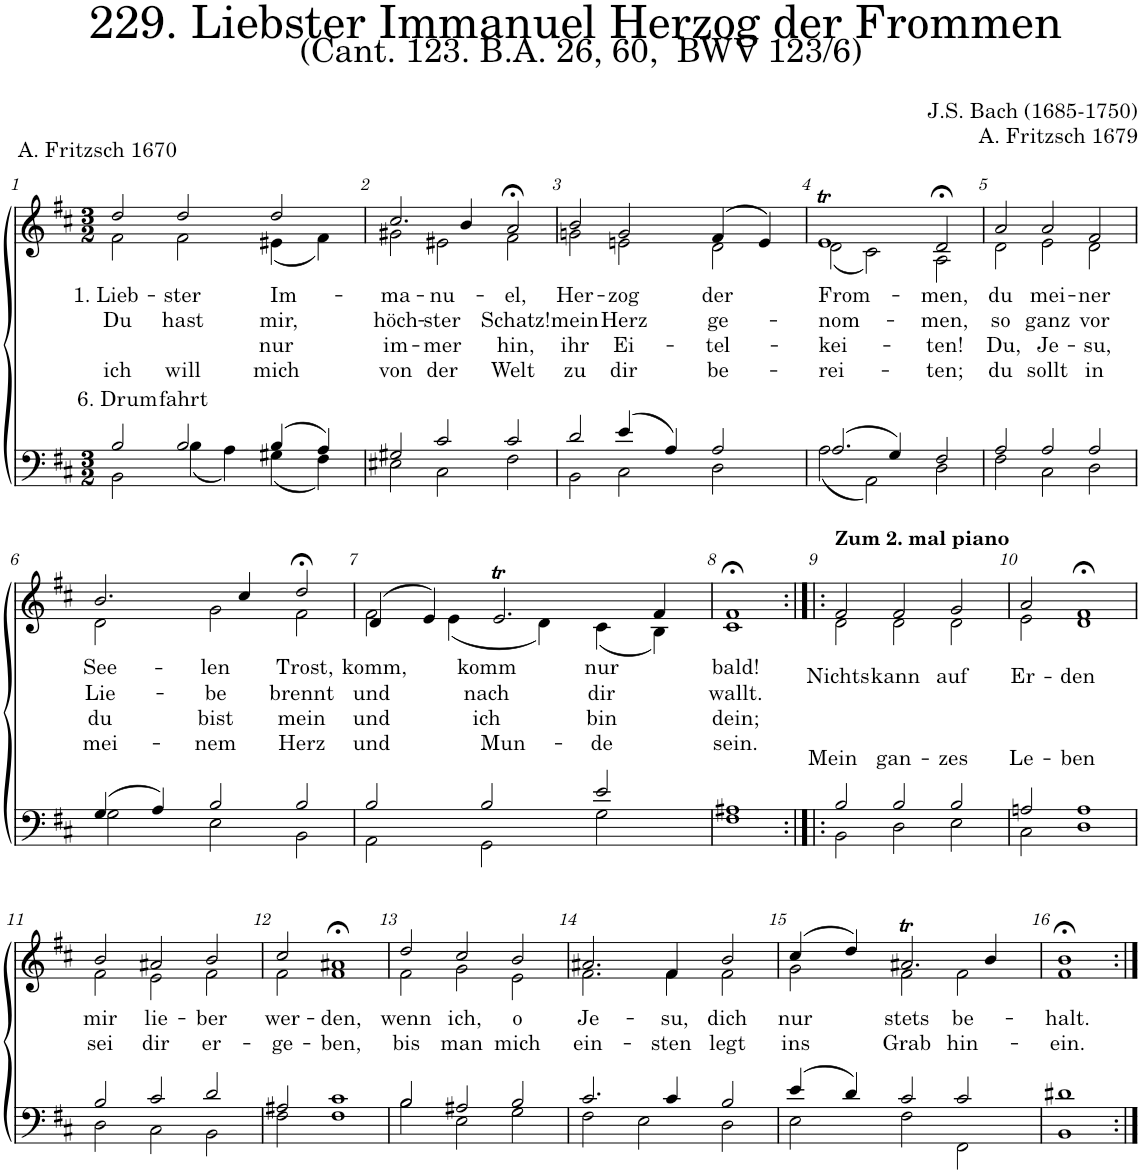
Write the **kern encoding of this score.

**kern	**kern	**text	**text	**text	**text
*part2	*part1	*part1	*part1	*part1	*part1
*staff2	*staff1	*staff1	*staff1	*staff1	*staff1
*I"Tenor/Bass	*I"Soprano/Alto	*	*	*	*
*clefF4	*clefG2	*	*	*	*
*k[f#c#]	*k[f#c#]	*	*	*	*
*M3/2	*M3/2	*	*	*	*
=1	=1	=1	=1	=1	=1
*^	*^	*	*	*	*
!	!	!	!	!LO:LY:b	!LO:LY:b	!LO:LY:b	!LO:LY:b
2B/	2BB\	2dd/	2f#\	1. Lieb-	Du	6. Drum	ich
!	!	!	!	!LO:LY:b	!LO:LY:b	!LO:LY:b	!LO:LY:b
2B/	(4B\	2dd/	2f#\	-ster	hast	fahrt	will
.	4A\)	.	.	.	.	.	.
!	!	!	!	!LO:LY:b	!LO:LY:b	!LO:LY:b	!LO:LY:b
(4B/	(4G#X\	2dd/	(4e#X\	Im-	mir,	nur	mich
4A/)	4F#\)	.	4f#\)	.	.	.	.
=2	=2	=2	=2	=2	=2	=2	=2
!	!	!	!	!LO:LY:b	!LO:LY:b	!LO:LY:b	!LO:LY:b
2G#X/	2E#X\	2.cc#/	2g#X\	-ma-	höch-	im-	von
!	!	!	!	!LO:LY:b	!LO:LY:b	!LO:LY:b	!LO:LY:b
2c#/	2C#\	.	2e#X\	-nu-	-ster	-mer	der
.	.	4b/	.	.	.	.	.
!	!	!	!	!LO:LY:b	!LO:LY:b	!LO:LY:b	!LO:LY:b
2c#/	2F#\	2a;<,/	2f#\	-el,	Schatz!	hin,	Welt
=3	=3	=3	=3	=3	=3	=3	=3
!	!	!	!	!LO:LY:b	!LO:LY:b	!LO:LY:b	!LO:LY:b
2d/	2BB\	2b/	2gn\	Her-	mein	ihr	zu
!	!	!	!	!LO:LY:b	!LO:LY:b	!LO:LY:b	!LO:LY:b
(4e/	2C#\	2g/	2en\	-zog	Herz	Ei-	dir
4A/)	.	.	.	.	.	.	.
!	!	!	!	!LO:LY:b	!LO:LY:b	!LO:LY:b	!LO:LY:b
2A/	2D\	(4f#/	2d\	der	ge-	-tel-	be-
.	.	4e/)	.	.	.	.	.
=4	=4	=4	=4	=4	=4	=4	=4
!	!	!	!	!LO:LY:b	!LO:LY:b	!LO:LY:b	!LO:LY:b
(2.A/	(2A\	1eT	(2d\	From-	-nom-	-kei-	-rei-
.	2AA\)	.	2c#\)	.	.	.	.
4G/)	.	.	.	.	.	.	.
!	!	!	!	!LO:LY:b	!LO:LY:b	!LO:LY:b	!LO:LY:b
2F#/	2D\	2d;<,/	2A\	-men,	-men,	-ten!	-ten;
=5	=5	=5	=5	=5	=5	=5	=5
!	!	!	!	!LO:LY:b	!LO:LY:b	!LO:LY:b	!LO:LY:b
2A/	2F#\	2a/	2d\	du	so	Du,	du
!	!	!	!	!LO:LY:b	!LO:LY:b	!LO:LY:b	!LO:LY:b
2A/	2C#\	2a/	2e\	mei-	ganz	Je-	sollt
!	!	!	!	!LO:LY:b	!LO:LY:b	!LO:LY:b	!LO:LY:b
2A/	2D\	2f#/	2d\	-ner	vor	-su,	in
!!LO:LB:g=z	!!
=6	=6	=6	=6	=6	=6	=6	=6
!	!	!	!	!LO:LY:b	!LO:LY:b	!LO:LY:b	!LO:LY:b
(4G/	2G\	2.b/	2d\	See-	Lie-	du	mei-
4A/)	.	.	.	.	.	.	.
!	!	!	!	!LO:LY:b	!LO:LY:b	!LO:LY:b	!LO:LY:b
2B/	2E\	.	2g\	-len	-be	bist	-nem
.	.	4cc#/	.	.	.	.	.
!	!	!	!	!LO:LY:b	!LO:LY:b	!LO:LY:b	!LO:LY:b
2B/	2BB\	2dd;</	2f#\	Trost,	brennt	mein	Herz
=7	=7	=7	=7	=7	=7	=7	=7
!	!	!	!	!LO:LY:b	!LO:LY:b	!LO:LY:b	!LO:LY:b
2B/	2AA\	(4d/	2f#\	komm,	und	und	und
.	.	4e/)	.	.	.	.	.
!	!	!	!	!LO:LY:b	!LO:LY:b	!LO:LY:b	!LO:LY:b
2B/	2GG\	2.eT/	(4e\	komm	nach	ich	Mun-
.	.	.	4d\)	.	.	.	.
!	!	!	!	!LO:LY:b	!LO:LY:b	!LO:LY:b	!LO:LY:b
2e/	2G\	.	(4c#\	nur	dir	bin	-de
.	.	4f#/	4B\)	.	.	.	.
=8	=8	=8	=8	=8	=8	=8	=8
!	!	!	!	!LO:LY:b	!LO:LY:b	!LO:LY:b	!LO:LY:b
1A#X	1F#	1f#;<,	1c#	bald!	wallt.	dein;	sein.
=9:|!|:	=9:|!|:	=9:|!|:	=9:|!|:	=9:|!|:	=9:|!|:	=9:|!|:	=9:|!|:
!	!	!LO:TX:a:B:t=Zum 2. mal piano	!	!	!	!	!
!	!	!	!	!LO:LY:b	!LO:LY:b	!	!
2B/	2BB\	2f#/	2d\	Nichts	Mein	.	.
!	!	!	!	!LO:LY:b	!LO:LY:b	!	!
2B/	2D\	2f#/	2d\	kann	gan-	.	.
!	!	!	!	!LO:LY:b	!LO:LY:b	!	!
2B/	2E\	2g/	2d\	auf	-zes	.	.
=10	=10	=10	=10	=10	=10	=10	=10
!	!	!	!	!LO:LY:b	!LO:LY:b	!	!
2An/	2C#\	2a/	2e\	Er-	Le-	.	.
!	!	!	!	!LO:LY:b	!LO:LY:b	!	!
1A	1D	1f#;<,	1d	-den	-ben	.	.
!!LO:LB:g=z	!!
=11	=11	=11	=11	=11	=11	=11	=11
!	!	!	!	!LO:LY:b	!LO:LY:b	!	!
2B/	2D\	2b/	2f#\	mir	sei	.	.
!	!	!	!	!LO:LY:b	!LO:LY:b	!	!
2c#/	2C#\	2a#X/	2e\	lie-	dir	.	.
!	!	!	!	!LO:LY:b	!LO:LY:b	!	!
2d/	2BB\	2b/	2f#\	-ber	er-	.	.
=12	=12	=12	=12	=12	=12	=12	=12
!	!	!	!	!LO:LY:b	!LO:LY:b	!	!
2A#X/	2F#\	2cc#/	2f#\	wer-	-ge-	.	.
!	!	!	!	!LO:LY:b	!LO:LY:b	!	!
1c#	1F#	1a#X;<,	1f#	-den,	-ben,	.	.
=13	=13	=13	=13	=13	=13	=13	=13
!	!	!	!	!LO:LY:b	!LO:LY:b	!	!
2B/	2B\	2dd/	2f#\	wenn	bis	.	.
!	!	!	!	!LO:LY:b	!LO:LY:b	!	!
2A#X/	2E\	2cc#/	2g\	ich,	man	.	.
!	!	!	!	!LO:LY:b	!LO:LY:b	!	!
2B/	2G\	2b/	2e\	o	mich	.	.
=14	=14	=14	=14	=14	=14	=14	=14
!	!	!	!	!LO:LY:b	!LO:LY:b	!	!
2.c#/	2F#\	2.a#X/	2.f#\	Je-	ein-	.	.
.	2E\	.	.	.	.	.	.
!	!	!	!	!LO:LY:b	!LO:LY:b	!	!
4c#/	.	4f#/	4f#\	-su,	-sten	.	.
!	!	!	!	!LO:LY:b	!LO:LY:b	!	!
2B/	2D\	2b/	2f#\	dich	legt	.	.
=15	=15	=15	=15	=15	=15	=15	=15
!	!	!	!	!LO:LY:b	!LO:LY:b	!	!
(4e/	2E\	(4cc#/	2g\	nur	ins	.	.
4d/)	.	4dd/)	.	.	.	.	.
!	!	!	!	!LO:LY:b	!LO:LY:b	!	!
2c#/	2F#\	2.a#Xt/	2f#\	stets	Grab	.	.
!	!	!	!	!LO:LY:b	!LO:LY:b	!	!
2c#/	2FF#\	.	2f#\	be-	hin-	.	.
.	.	4b/	.	.	.	.	.
=16	=16	=16	=16	=16	=16	=16	=16
!	!	!	!	!LO:LY:b	!LO:LY:b	!	!
1d#X	1BB	1b;<,	1f#	-halt.	-ein.	.	.
*v	*v	*	*	*	*	*	*
*	*v	*v	*	*	*	*
=:|!	=:|!	=:|!	=:|!	=:|!	=:|!
*-	*-	*-	*-	*-	*-
